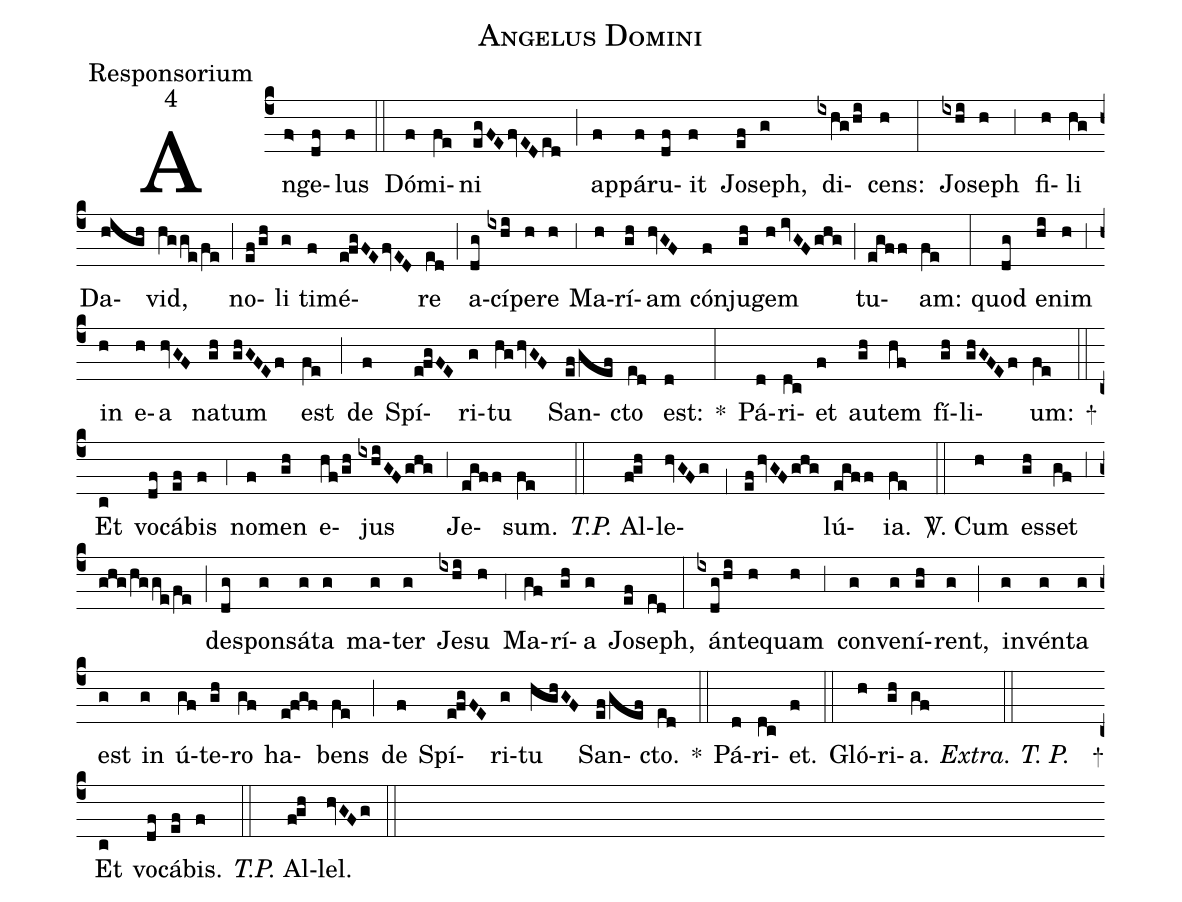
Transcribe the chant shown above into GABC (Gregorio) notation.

name:Angelus Domini;
office-part:Responsorium;
mode:4;
%%
(c4) An(f>)ge(df)lus(f) (::)
Dó(f)mi(fe)ni(egFE/fvED/ed) (;) ap(f)pá(f)ru(df)it(f) Jo(ef)seph,(g) di(ixhg/hi)cens:(h) (:)
Jo(ixhi)seph(h) (,3) fi(h)li(hg) Da(high)vid,(hgge/fe) (;) no(ef/gh)li(g) ti(f)mé(e!fgFE/fvED)re(ed) (;) a(dg)cí(ixhi)pe(h)re(h) (,3) Ma(h)rí(gh)am(hvGF) cón(f)ju(gh)gem(h//ivGF/ghg) (;) tu(egff)am:(fe) (:)
quod(dg) e(hi)nim(h) (,3) in(h) e(h)a(hvGF) na(gh)tum(ghGFEf) est(fe) (;) de(f) Spí(e!fgFE)ri(g)tu(hg/hvGF) San(ef/gef)cto(ed) est:(d) *(:) Pá(d)ri(dc)et(f) au(gh)tem(hf) fí(gh)li(ghGFEf)um:(fe) +(::) Et(c) vo(df)cá(ef)bis(f) (,4) no(f)men(gh) e(hf/gh)jus(ixhiGFghg) (,3) Je(egff)sum.(fe) (::) <i>T.P.</i> Al(f!gh)le(hvGFg;1ef/hvGF/ghg)lú(egff)ia.(fe) (::)

<sp>V/</sp>. Cum(h) es(gh)set(gf) (,3) (ghg/hgge/fe) (;) de(dg)spon(g)sá(g)ta(g) ma(g)ter(g) Je(ixhi)su(h) (,4) Ma(gf)rí(gh)a(g) Jo(ef)seph,(ed) (:)
án(ixdg/hi)te(h)quam(h) (,3) con(g)ve(g)ní(gh)rent,(g) (;) in(g)vén(g)ta(g) est(g) in(g) ú(gf)te(gh)ro(gf) ha(e!fgf)bens(fe) (;) de(f) Spí(e!fgFE)ri(g)tu(hghGF) San(ef/gef)cto.(ed) *(::) Pá(d)ri(dc)et.(f) (::)

Gló(h)ri(gh)a.(gf) <i>Extra. T. P.</i>(::) +() Et(c) vo(df)cá(ef)bis.(f) (::) <i>T.P.</i> Al(f!gh)lel.(hvGFg) (::)
